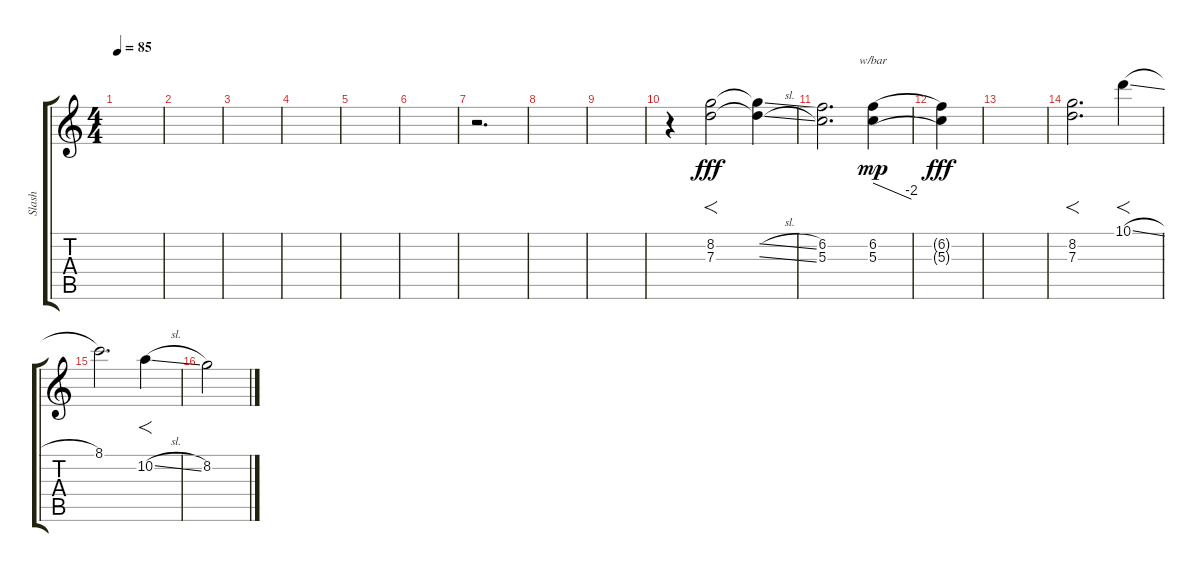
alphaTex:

\track ("Slash" "Slash") {instrument distortionguitar}
\staff {score tabs}
\tuning (E4 B3 G3 D3 A2 E2) {hide}
\ts (4 4)
\tempo 85
\clef g2
\ks c
|
|
|
|
|
|
r.2{d} |
|
|
r.4{volume 8 instrument distortionguitar} (8.2 7.3).2{f dy fff balance 5} (8.2{sl t} 7.3{sl t}).4 |
(6.2 5.3).2{d} (6.2 5.3).4{tbe (dive default 0 0 60 -8) dy mp volume 5} |
(6.2{t} 5.3{t}).4{dy fff} |
|
(8.2 7.3).2{f d volume 9} 10.1{sl}.4{f volume 4} |
8.1.2{d} 10.2{sl}.4{f} |
8.2.2
